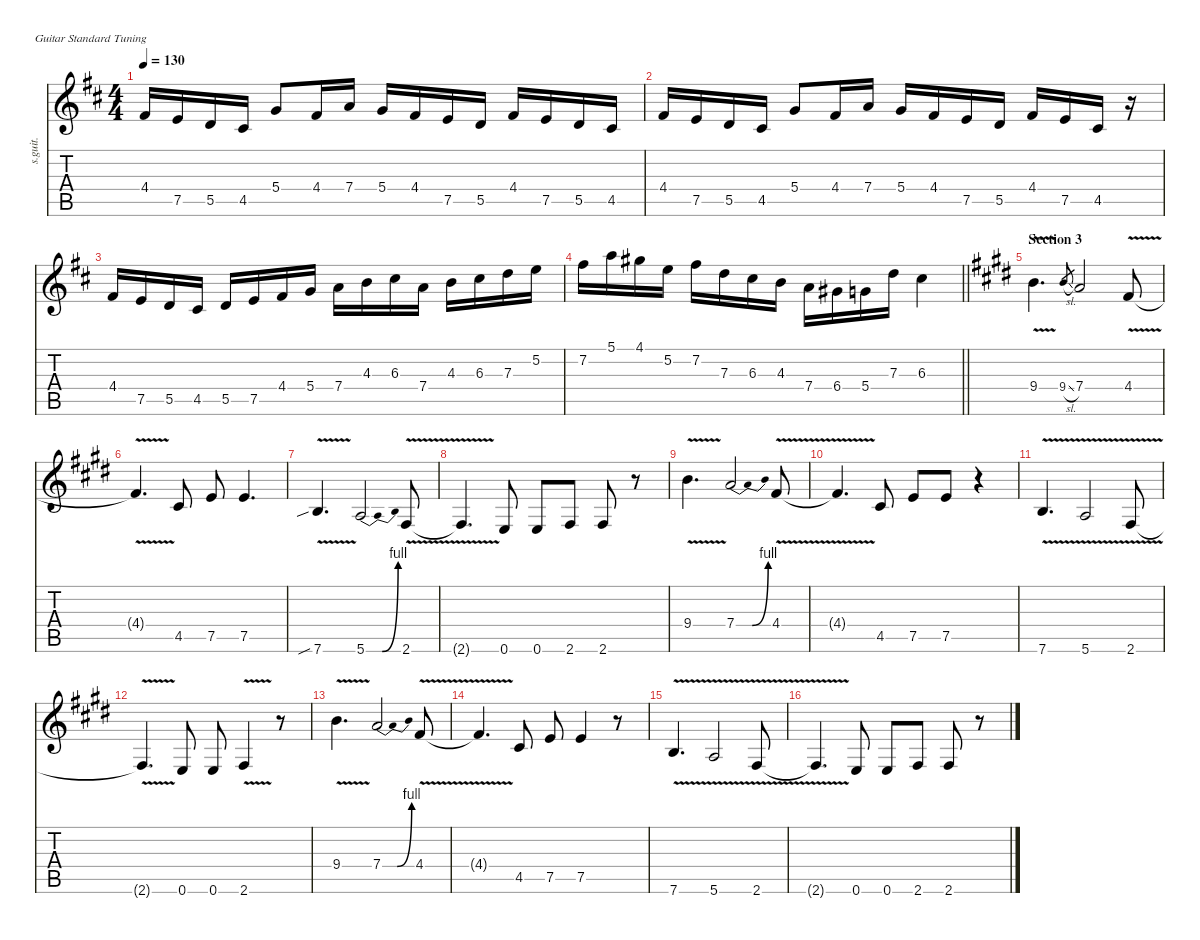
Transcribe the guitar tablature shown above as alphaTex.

\defaultSystemsLayout 4
\hideDynamics
\bracketExtendMode nobrackets
\otherSystemsTrackNameOrientation horizontal
\track ("Al - Acoustic Guitar" "s.guit.") {instrument acousticguitarsteel}
\staff {score tabs}
\tuning (E4 B3 G3 D3 A2 E2)
\ts (4 4)
\tempo 130
\clef g2
\ks d
4.4{acc #}.16{dy f beam Up} 7.5{acc forcenatural}.16{beam Up} 5.5{acc forcenatural}.16{beam Up} 4.5{acc #}.16{beam Up} 5.4{acc forcenatural}.8{beam Up} 4.4{acc #}.16{beam Up} 7.4{acc forcenatural}.16{beam Up} 5.4{acc forcenatural}.16{beam Up} 4.4{acc #}.16{beam Up} 7.5{acc forcenatural}.16{beam Up} 5.5{acc forcenatural}.16{beam Up} 4.4{acc #}.16{beam Up} 7.5{acc forcenatural}.16{beam Up} 5.5{acc forcenatural}.16{beam Up} 4.5{acc #}.16{beam Up} |
4.4{acc #}.16{beam Up} 7.5{acc forcenatural}.16{beam Up} 5.5{acc forcenatural}.16{beam Up} 4.5{acc #}.16{beam Up} 5.4{acc forcenatural}.8{beam Up} 4.4{acc #}.16{beam Up} 7.4{acc forcenatural}.16{beam Up} 5.4{acc forcenatural}.16{beam Up} 4.4{acc #}.16{beam Up} 7.5{acc forcenatural}.16{beam Up} 5.5{acc forcenatural}.16{beam Up} 4.4{acc #}.16{beam Up} 7.5{acc forcenatural}.16{beam Up} 4.5{acc #}.16{beam Up} r.16{beam Up} |
4.4{acc #}.16{beam Up} 7.5{acc forcenatural}.16{beam Up} 5.5{acc forcenatural}.16{beam Up} 4.5{acc #}.16{beam Up} 5.5{acc forcenatural}.16{beam Up} 7.5{acc forcenatural}.16{beam Up} 4.4{acc #}.16{beam Up} 5.4{acc forcenatural}.16{beam Up} 7.4{acc forcenatural}.16{beam Down} 4.3{acc forcenatural}.16{beam Down} 6.3{acc #}.16{beam Down} 7.4{acc forcenatural}.16{beam Down} 4.3{acc forcenatural}.16{beam Down} 6.3{acc #}.16{beam Down} 7.3{acc forcenatural}.16{beam Down} 5.2{acc forcenatural}.16{beam Down} |
\barLineRight lightlight
7.2{acc #}.16{beam Down} 5.1{acc forcenatural}.16{beam Down} 4.1{acc #}.16{beam Down} 5.2{acc forcenatural}.16{beam Down} 7.2{acc #}.16{beam Down} 7.3{acc forcenatural}.16{beam Down} 6.3{acc #}.16{beam Down} 4.3{acc forcenatural}.16{beam Down} 7.4{acc forcenatural}.16{beam Down} 6.4{acc #}.16{beam Down} 5.4{acc forcenatural}.16{beam Down} 7.3{acc forcenatural}.16{beam Down} 6.3{acc #}.4{beam Down} |
\section ("" "Section 3")
\ks e
9.4{v acc forcenatural}.4{d beam Down} 9.4{sl acc forcenatural}.8{gr dy mf beam Up} 7.4{acc forcenatural}.2{dy f beam Up} 4.4{v acc #}.8{beam Up} |
4.4{v t acc #}.4{d beam Up} 4.5{acc #}.8{beam Up} 7.5{acc forcenatural}.8{beam Up} 7.5{acc forcenatural}.4{d beam Up} |
7.6{v sib acc forcenatural}.4{d beam Up} 5.6{be (bendrelease 0 0 30 4 39.999998399999996 4 9.999999599999999 0) acc forcenatural}.2{beam Up} 2.6{v acc #}.8{beam Up} |
2.6{v t acc #}.4{d beam Up} 0.6{acc forcenatural}.8{beam Up} 0.6{acc forcenatural}.8{beam Up} 2.6{acc #}.8{beam Up} 2.6{acc #}.8{beam Up} r.8{beam Up} |
9.4{v acc forcenatural}.4{d beam Down} 7.4{be (bendrelease 0 0 30 4 39 4 15 0) acc forcenatural}.2{beam Up} 4.4{v acc #}.8{beam Up} |
4.4{v t acc #}.4{d beam Up} 4.5{acc #}.8{beam Up} 7.5{acc forcenatural}.8{beam Up} 7.5{acc forcenatural}.8{beam Up} r.4{beam Up} |
7.6{v acc forcenatural}.4{d beam Up} 5.6{v acc forcenatural}.2{beam Up} 2.6{v acc #}.8{beam Up} |
2.6{v t acc #}.4{d beam Up} 0.6{acc forcenatural}.8{beam Up} 0.6{acc forcenatural}.8{beam Up} 2.6{v acc #}.4{beam Up} r.8{beam Up} |
9.4{v acc forcenatural}.4{d beam Down} 7.4{be (bendrelease 0 0 30 4 39 4 15 0) acc forcenatural}.2{beam Up} 4.4{v acc #}.8{beam Up} |
4.4{v t acc #}.4{d beam Up} 4.5{acc #}.8{beam Up} 7.5{acc forcenatural}.8{beam Up} 7.5{acc forcenatural}.4{beam Up} r.8{beam Up} |
7.6{v acc forcenatural}.4{d beam Up} 5.6{v acc forcenatural}.2{beam Up} 2.6{v acc #}.8{beam Up} |
2.6{v t acc #}.4{d beam Up} 0.6{acc forcenatural}.8{beam Up} 0.6{acc forcenatural}.8{beam Up} 2.6{acc #}.8{beam Up} 2.6{acc #}.8{beam Up} r.8{beam Up}
